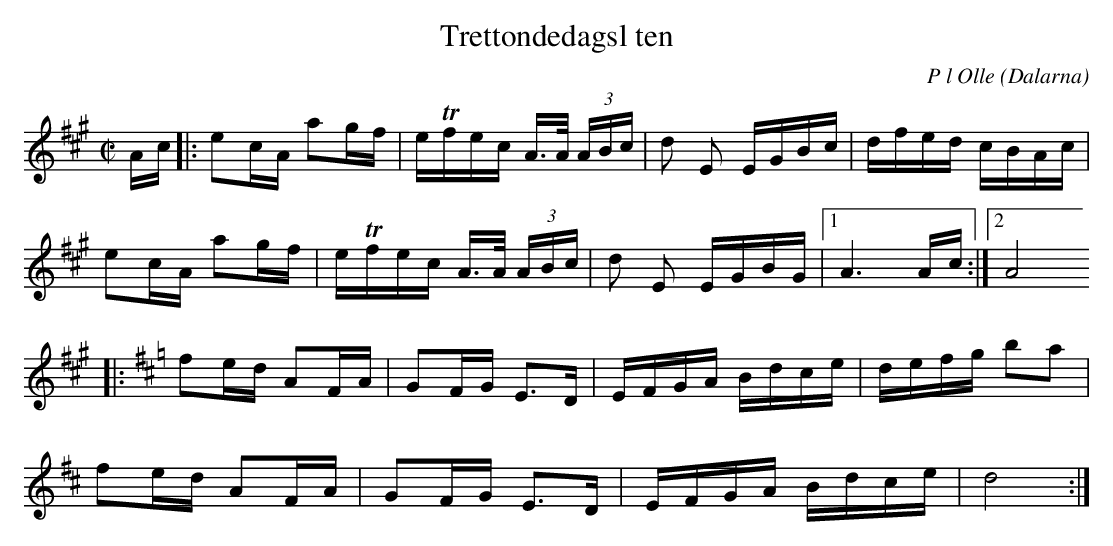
X:1
T:Trettondedagsl ten
C:P l Olle
O:Dalarna
M:C|
L:1/16
K:A
Ac|:e2cA a2gf|eTfec A>A (3ABc|d2 E2 EGBc|dfed cBAc|
e2cA a2gf|eTfec A>A (3ABc|d2 E2 EGBG|1 A6 Ac:|2 A8
K:D
|:f2ed A2FA|G2FG E3D|EFGA Bdce|defg b2a2|
f2ed A2FA|G2FG E3D|EFGA Bdce|d8:|
